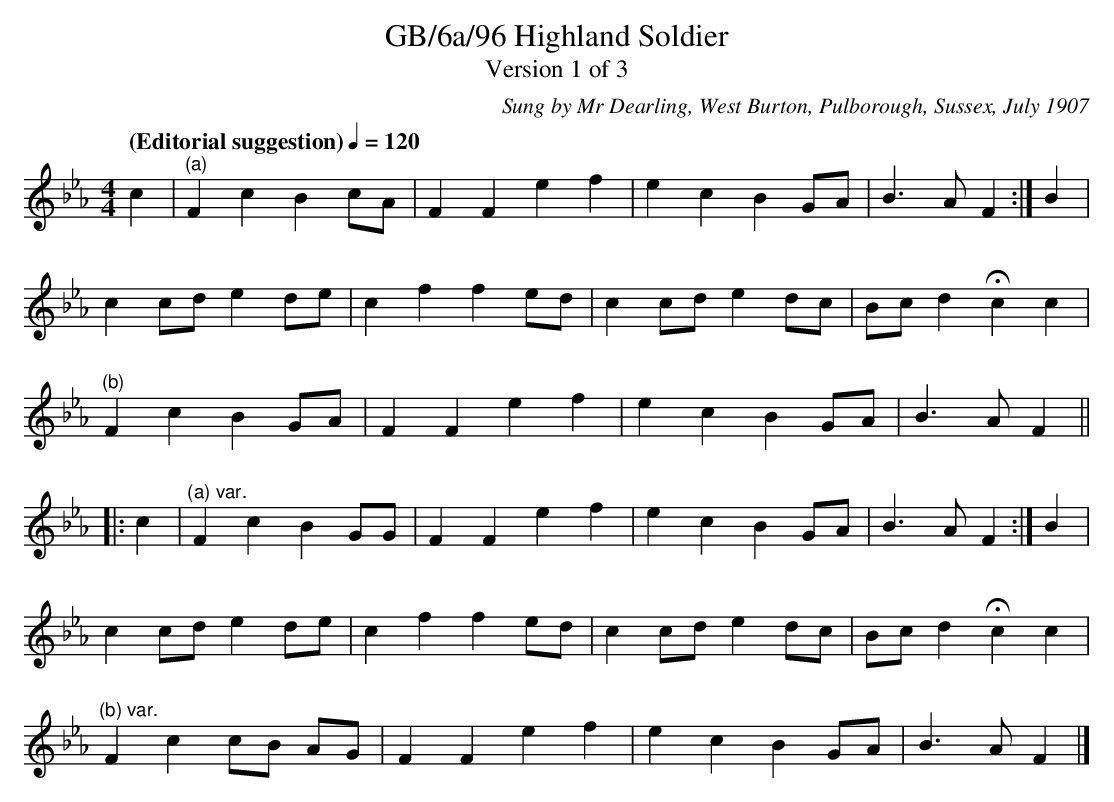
X:1
T:GB/6a/96 Highland Soldier
T:Version 1 of 3
C:Sung by Mr Dearling, West Burton, Pulborough, Sussex, July 1907
M:4/4
L:1/8
Q:"(Editorial suggestion)" 1/4=120
K:Fdor
c2 | "^(a)" F2 c2 B2 cA | F2 F2 e2 f2 | e2 c2 B2 GA | B3 A F2 :| B2 |
c2 cd e2 de | c2 f2 f2 ed | c2 cd e2 dc | Bc d2 Hc2 c2 |
"^(b)" F2 c2 B2 GA | F2 F2 e2 f2 | e2 c2 B2 GA | B3 A F2 ||
|: c2 |"^(a) var." F2 c2 B2 GG | F2 F2 e2 f2 | e2 c2 B2 GA | B3 A F2 :| B2 |
c2 cd e2 de | c2 f2 f2 ed | c2 cd e2 dc | Bc d2 Hc2 c2 |
"^(b) var." F2 c2 cB AG | F2 F2 e2 f2 | e2 c2 B2 GA | B3 A F2 |]
